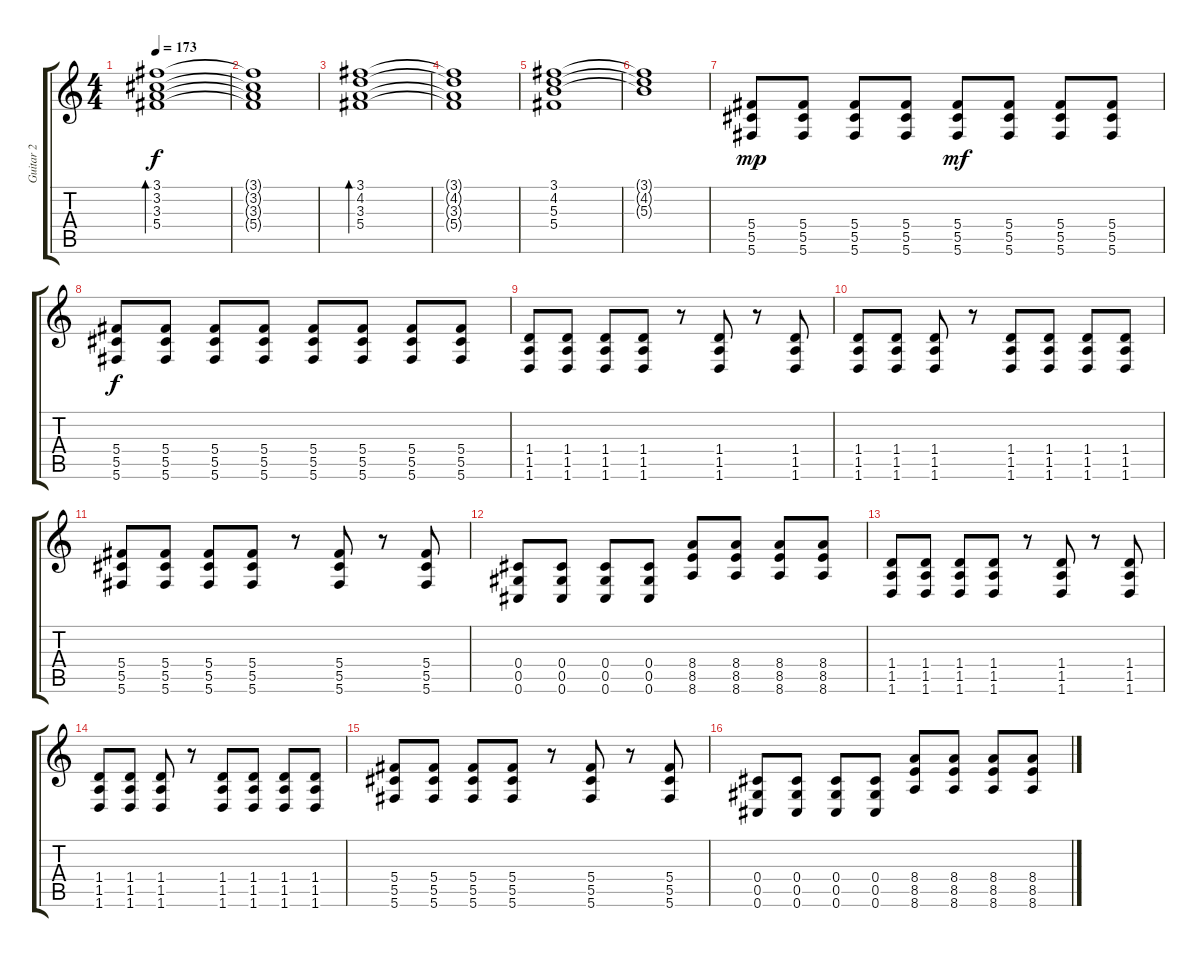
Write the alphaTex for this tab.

\track ("Guitar 2" "Guitar 2") {instrument acousticguitarsteel}
\staff {score tabs}
\tuning (Eb4 Bb3 Gb3 Db3 Ab2 Db2) {hide}
\ts (4 4)
\tempo 173
\clef g2
\ks c
(3.1 3.2 3.3 5.4).1{bd 120 dy f} |
(3.1{t} 3.2{t} 3.3{t} 5.4{t}).1 |
(3.1 4.2 3.3 5.4).1{bd 120} |
(3.1{t} 4.2{t} 3.3{t} 5.4{t}).1 |
(3.1 4.2 5.3 5.4).1 |
(3.1{t} 4.2{t} 5.3{t}).1 |
(5.4 5.5 5.6).8{dy mp volume 13 instrument distortionguitar} (5.4 5.5 5.6).8 (5.4 5.5 5.6).8 (5.4 5.5 5.6).8 (5.4 5.5 5.6).8{dy mf} (5.4 5.5 5.6).8 (5.4 5.5 5.6).8 (5.4 5.5 5.6).8 |
(5.4 5.5 5.6).8{dy f} (5.4 5.5 5.6).8 (5.4 5.5 5.6).8 (5.4 5.5 5.6).8 (5.4 5.5 5.6).8 (5.4 5.5 5.6).8 (5.4 5.5 5.6).8 (5.4 5.5 5.6).8 |
(1.4 1.5 1.6).8 (1.4 1.5 1.6).8 (1.4 1.5 1.6).8 (1.4 1.5 1.6).8 r.8 (1.4 1.5 1.6).8 r.8 (1.4 1.5 1.6).8 |
(1.4 1.5 1.6).8 (1.4 1.5 1.6).8 (1.4 1.5 1.6).8 r.8 (1.4 1.5 1.6).8 (1.4 1.5 1.6).8 (1.4 1.5 1.6).8 (1.4 1.5 1.6).8 |
(5.4 5.5 5.6).8 (5.4 5.5 5.6).8 (5.4 5.5 5.6).8 (5.4 5.5 5.6).8 r.8 (5.4 5.5 5.6).8 r.8 (5.4 5.5 5.6).8 |
(0.4 0.5 0.6).8 (0.4 0.5 0.6).8 (0.4 0.5 0.6).8 (0.4 0.5 0.6).8 (8.4 8.5 8.6).8 (8.4 8.5 8.6).8 (8.4 8.5 8.6).8 (8.4 8.5 8.6).8 |
(1.4 1.5 1.6).8 (1.4 1.5 1.6).8 (1.4 1.5 1.6).8 (1.4 1.5 1.6).8 r.8 (1.4 1.5 1.6).8 r.8 (1.4 1.5 1.6).8 |
(1.4 1.5 1.6).8 (1.4 1.5 1.6).8 (1.4 1.5 1.6).8 r.8 (1.4 1.5 1.6).8 (1.4 1.5 1.6).8 (1.4 1.5 1.6).8 (1.4 1.5 1.6).8 |
(5.4 5.5 5.6).8 (5.4 5.5 5.6).8 (5.4 5.5 5.6).8 (5.4 5.5 5.6).8 r.8 (5.4 5.5 5.6).8 r.8 (5.4 5.5 5.6).8 |
(0.4 0.5 0.6).8 (0.4 0.5 0.6).8 (0.4 0.5 0.6).8 (0.4 0.5 0.6).8 (8.4 8.5 8.6).8 (8.4 8.5 8.6).8 (8.4 8.5 8.6).8 (8.4 8.5 8.6).8
